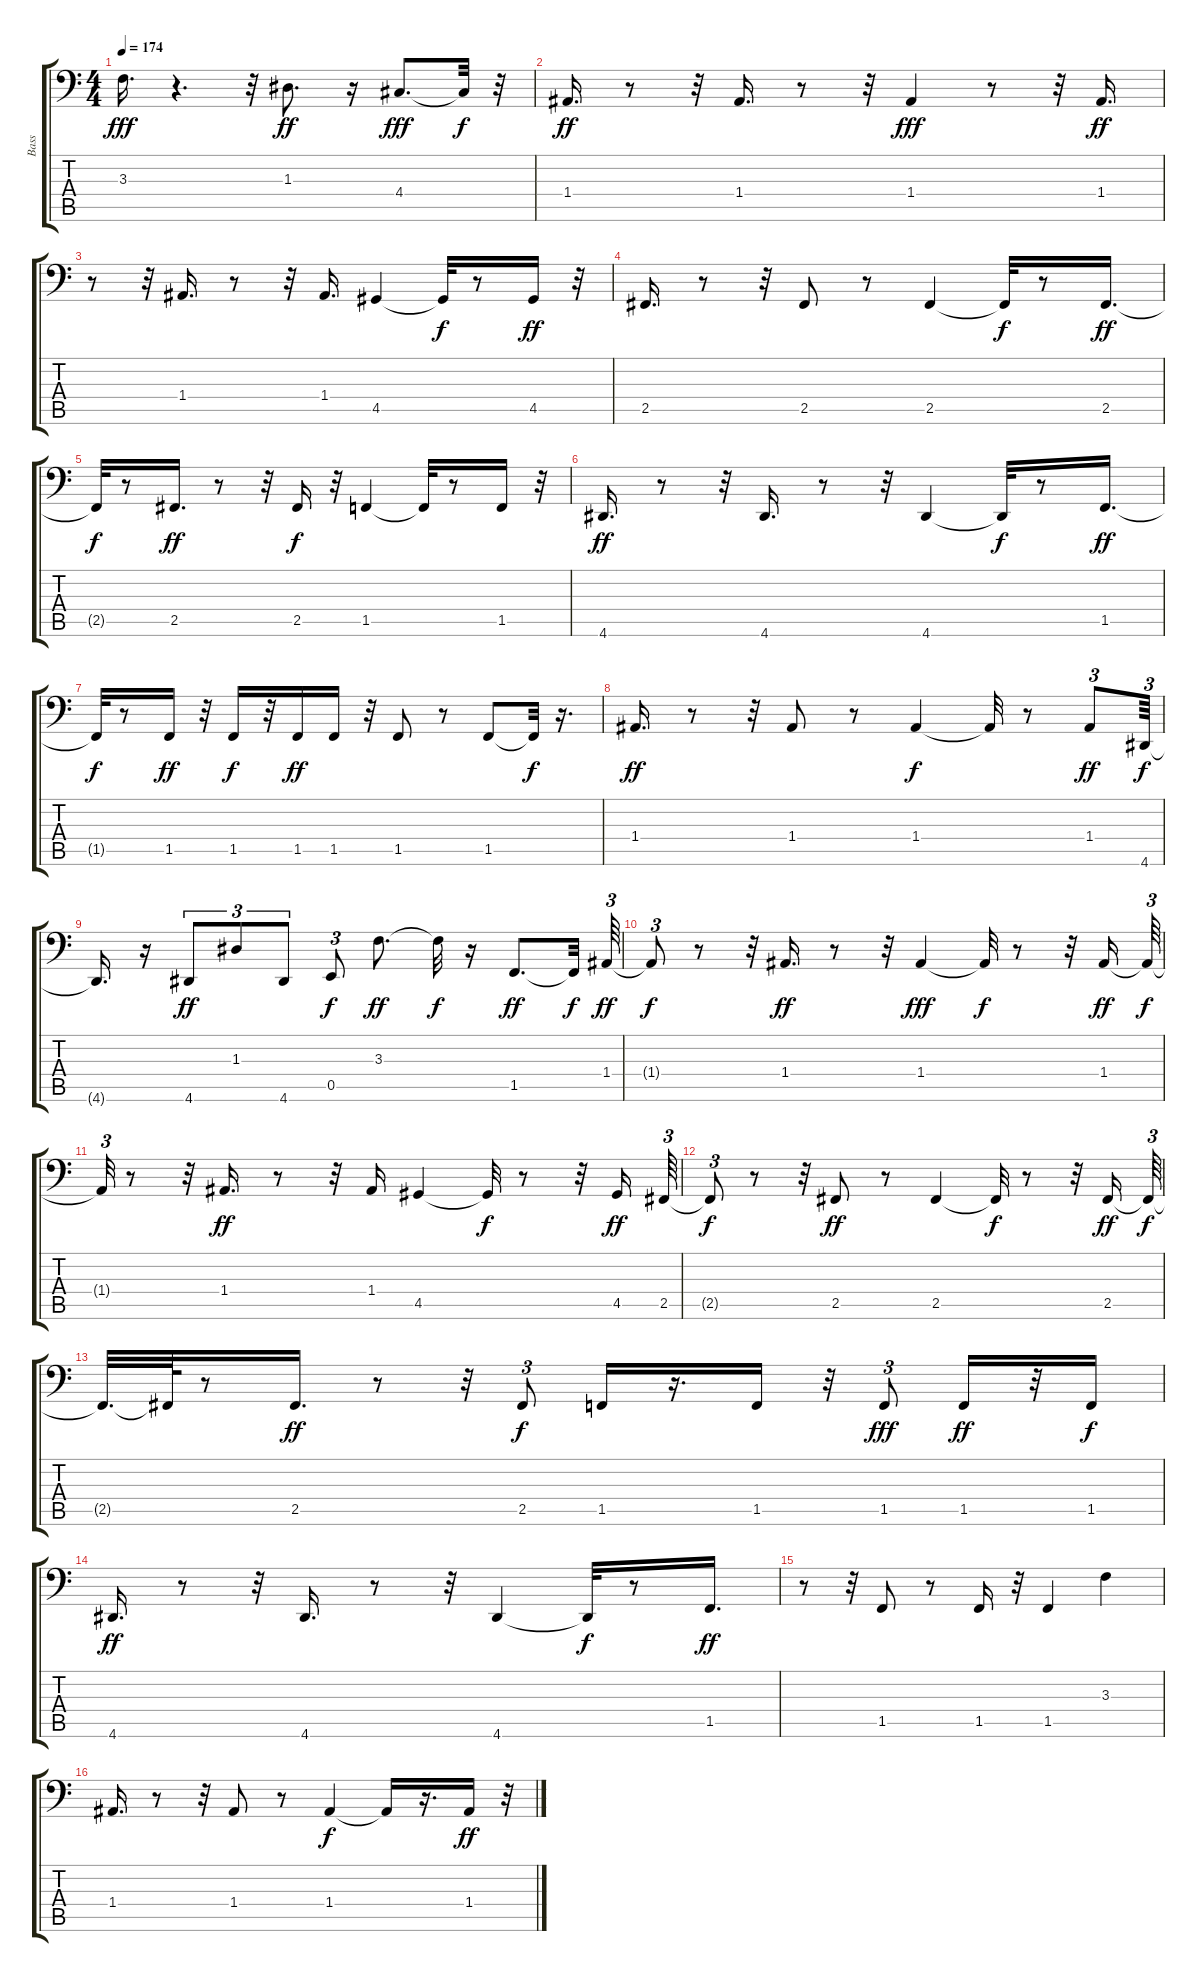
\track ("Bass" "Bass") {instrument slapbass2}
\staff {score tabs}
\tuning (C3 G2 D2 A1 E1 B0) {hide}
\ts (4 4)
\tempo 174
\clef f4
\ks c
3.3.16{d dy fff} r.4{d} r.32 1.3.8{d dy ff} r.16 4.4.8{d dy fff} 4.4{t}.32{dy f} r.32 |
1.4.16{d dy ff} r.8 r.32 1.4.16{d} r.8 r.32 1.4.4{dy fff} r.8 r.32 1.4.16{d dy ff} |
r.8 r.32 1.4.16{d} r.8 r.32 1.4.16{d} 4.5.4 4.5{t}.32{dy f} r.8 4.5.16{dy ff} r.32 |
2.5.16{d} r.8 r.32 2.5.8 r.8 2.5.4 2.5{t}.32{dy f} r.8 2.5.16{d dy ff} |
2.5{t}.32{dy f} r.8 2.5.16{d dy ff} r.8 r.32 2.5.16{dy f} r.32 1.5.4 1.5{t}.32 r.8 1.5.16 r.32 |
4.6.16{d dy ff} r.8 r.32 4.6.16{d} r.8 r.32 4.6.4 4.6{t}.32{dy f} r.8 1.5.16{d dy ff} |
1.5{t}.32{dy f} r.8 1.5.16{dy ff} r.32 1.5.16{dy f} r.32 1.5.16{dy ff} 1.5.16 r.32 1.5.8 r.8 1.5.8 1.5{t}.32{dy f} r.16{d} |
1.4.16{d dy ff} r.8 r.32 1.4.8 r.8 1.4.4{dy f} 1.4{t}.32 r.8 1.4.8{tu (3 2) dy ff} 4.6.64{tu (3 2) dy f} |
4.6{t}.16{d} r.16 4.6.8{tu (3 2) dy ff} 1.3.8{tu (3 2)} 4.6.8{tu (3 2)} 0.5.8{tu (3 2) dy f} 3.3.8{d dy ff} 3.3{t}.32{dy f} r.16 1.5.8{d dy ff} 1.5{t}.32{dy f} 1.4.64{tu (3 2) dy ff} |
1.4{t}.8{tu (3 2) dy f} r.8 r.32 1.4.16{d dy ff} r.8 r.32 1.4.4{dy fff} 1.4{t}.32{dy f} r.8 r.32 1.4.16{dy ff} 1.4{t}.64{tu (3 2) dy f} |
1.4{t}.32{tu (3 2)} r.8 r.32 1.4.16{d dy ff} r.8 r.32 1.4.16 4.5.4 4.5{t}.32{dy f} r.8 r.32 4.5.16{dy ff} 2.5.64{tu (3 2)} |
2.5{t}.8{tu (3 2) dy f} r.8 r.32 2.5.8{dy ff} r.8 2.5.4 2.5{t}.32{dy f} r.8 r.32 2.5.16{dy ff} 2.5{t}.64{tu (3 2) dy f} |
2.5{t}.32{d} 2.5{t}.64 r.8 2.5.16{d dy ff} r.8 r.32 2.5.8{tu (3 2) dy f} 1.5.16 r.16{d} 1.5.16 r.32 1.5.8{tu (3 2) dy fff} 1.5.16{dy ff} r.32 1.5.16{dy f} |
4.6.16{d dy ff} r.8 r.32 4.6.16{d} r.8 r.32 4.6.4 4.6{t}.32{dy f} r.8 1.5.16{d dy ff} |
r.8 r.32 1.5.8 r.8 1.5.16 r.32 1.5.4 3.3.4 |
1.4.16{d} r.8 r.32 1.4.8 r.8 1.4.4{dy f} 1.4{t}.16 r.16{d} 1.4.16{dy ff} r.32
